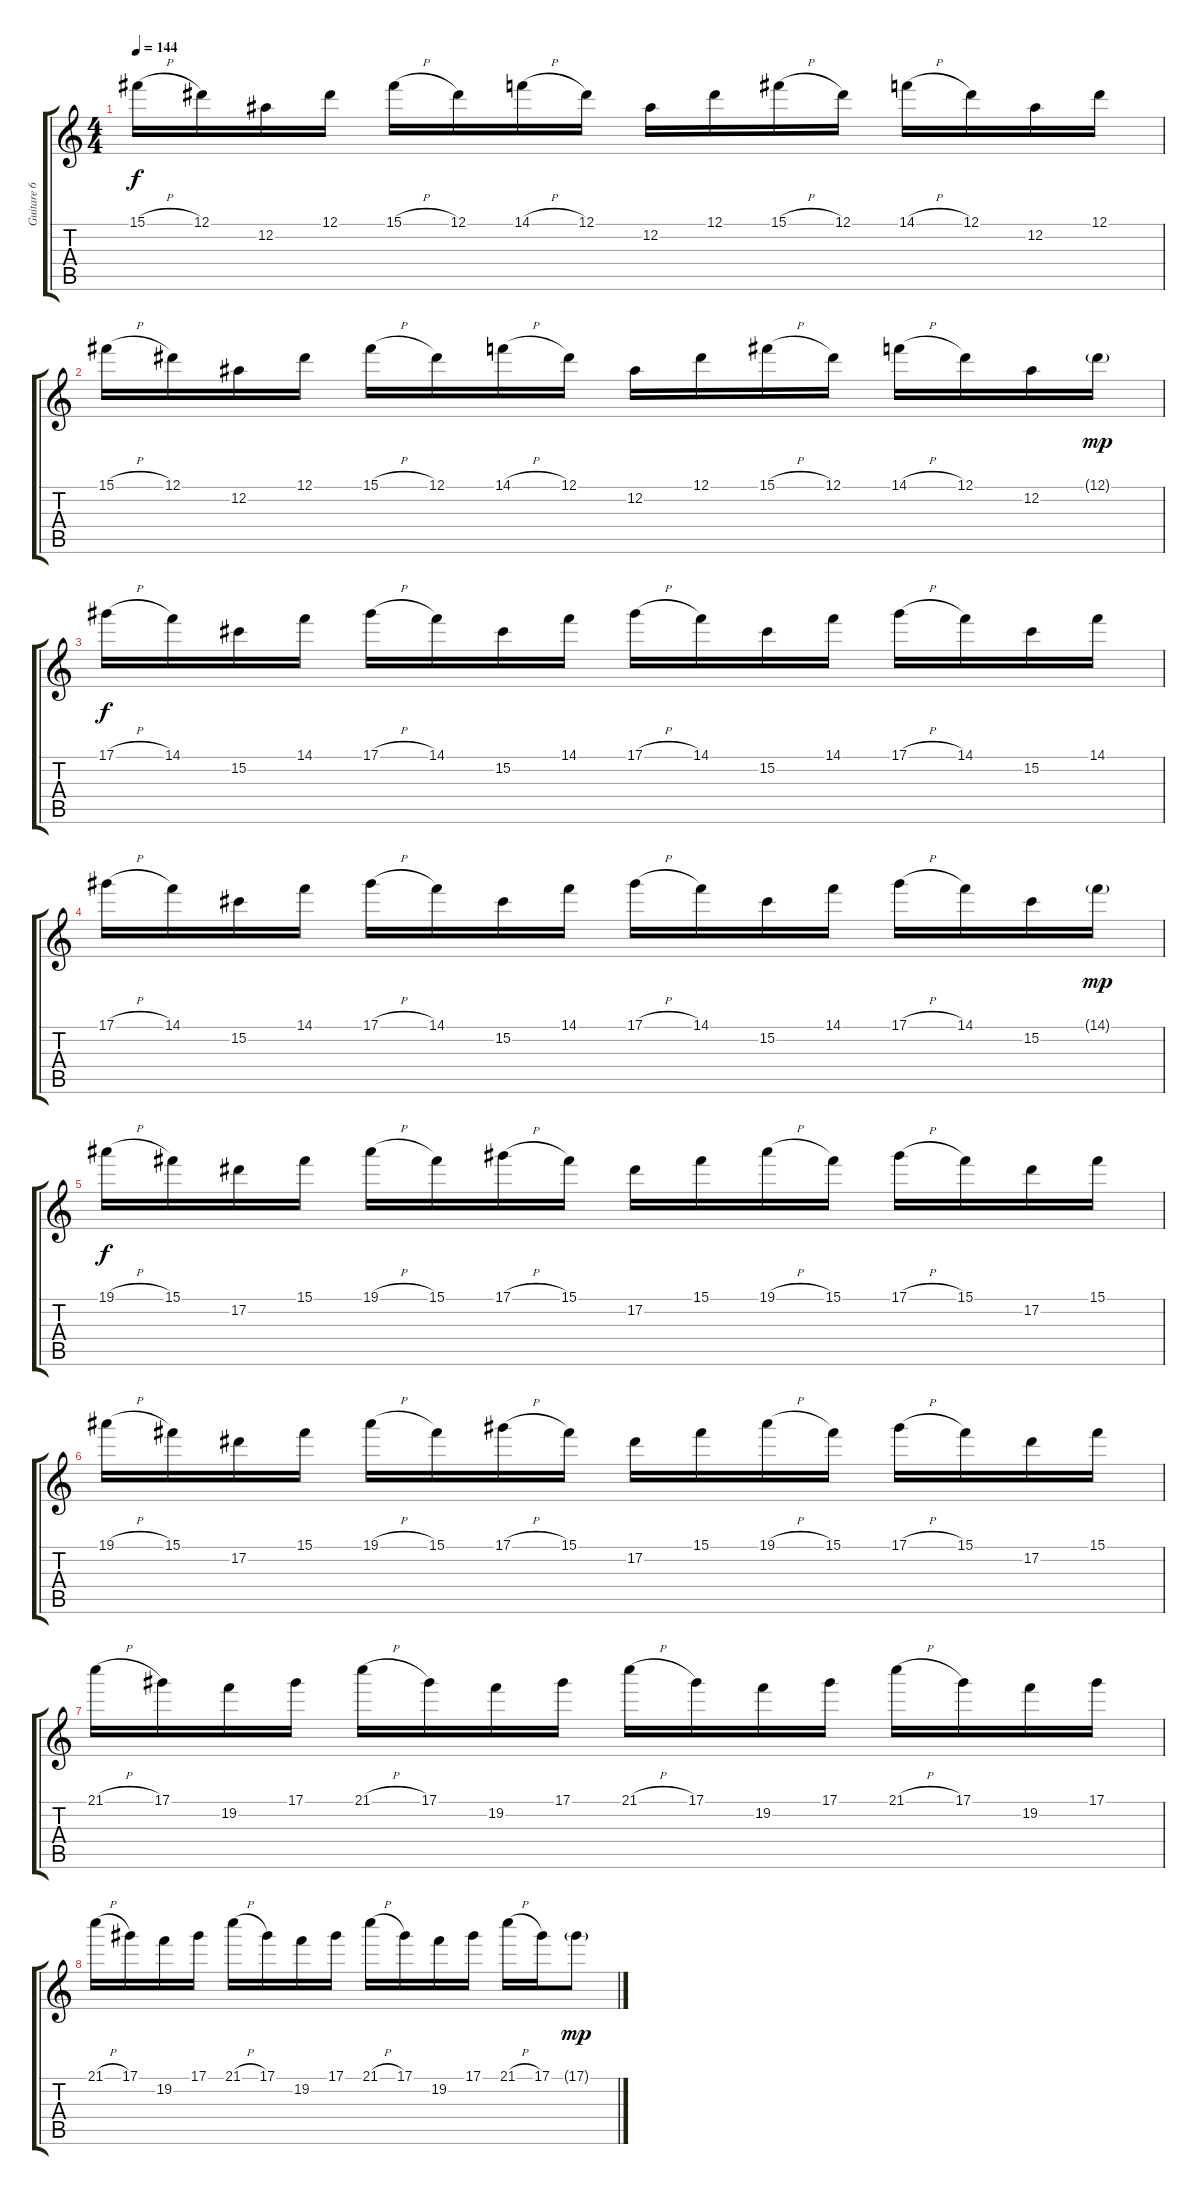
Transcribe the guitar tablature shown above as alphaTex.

\track ("Guitare 6 Solo" "Guitare 6 ") {instrument distortionguitar}
\staff {score tabs}
\tuning (Eb4 Bb3 Gb3 Db3 Ab2 Eb2) {hide}
\ts (4 4)
\tempo 144
\clef g2
\ks c
15.1{h}.16{dy f} 12.1.16 12.2.16 12.1.16 15.1{h}.16 12.1.16 14.1{h}.16 12.1.16 12.2.16 12.1.16 15.1{h}.16 12.1.16 14.1{h}.16 12.1.16 12.2.16 12.1.16 |
15.1{h}.16 12.1.16 12.2.16 12.1.16 15.1{h}.16 12.1.16 14.1{h}.16 12.1.16 12.2.16 12.1.16 15.1{h}.16 12.1.16 14.1{h}.16 12.1.16 12.2.16 12.1{g}.16{dy mp} |
17.1{h}.16{dy f} 14.1.16 15.2.16 14.1.16 17.1{h}.16 14.1.16 15.2.16 14.1.16 17.1{h}.16 14.1.16 15.2.16 14.1.16 17.1{h}.16 14.1.16 15.2.16 14.1.16 |
17.1{h}.16 14.1.16 15.2.16 14.1.16 17.1{h}.16 14.1.16 15.2.16 14.1.16 17.1{h}.16 14.1.16 15.2.16 14.1.16 17.1{h}.16 14.1.16 15.2.16 14.1{g}.16{dy mp} |
19.1{h}.16{dy f} 15.1.16 17.2.16 15.1.16 19.1{h}.16 15.1.16 17.1{h}.16 15.1.16 17.2.16 15.1.16 19.1{h}.16 15.1.16 17.1{h}.16 15.1.16 17.2.16 15.1.16 |
19.1{h}.16 15.1.16 17.2.16 15.1.16 19.1{h}.16 15.1.16 17.1{h}.16 15.1.16 17.2.16 15.1.16 19.1{h}.16 15.1.16 17.1{h}.16 15.1.16 17.2.16 15.1.16 |
21.1{h}.16 17.1.16 19.2.16 17.1.16 21.1{h}.16 17.1.16 19.2.16 17.1.16 21.1{h}.16 17.1.16 19.2.16 17.1.16 21.1{h}.16 17.1.16 19.2.16 17.1.16 |
21.1{h}.16 17.1.16 19.2.16 17.1.16 21.1{h}.16 17.1.16 19.2.16 17.1.16 21.1{h}.16 17.1.16 19.2.16 17.1.16 21.1{h}.16 17.1.16 17.1{g}.8{dy mp}
